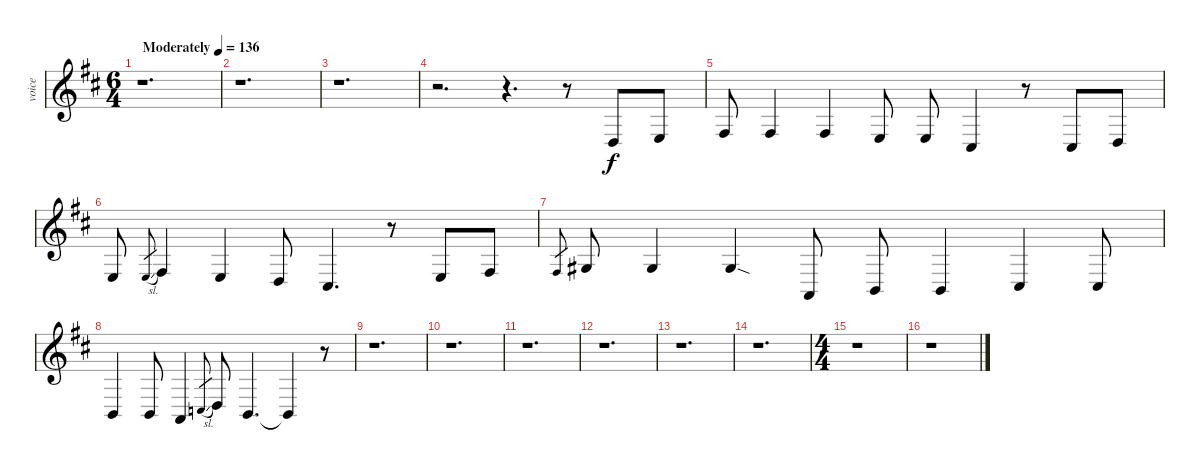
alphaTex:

\track ("voice" "voice") {instrument trumpet}
\staff {score}
\tuning (E4 B3 G3 D3 A2 E2) {hide}
\ts (6 4)
\tempo (136 "Moderately")
\clef g2
\ks d
r.1{d dy f instrument trumpet} |
r.1{d} |
r.1{d} |
r.2{d} r.4{d} r.8{volume 16} 0.4.8 2.4.8 |
4.4.8{volume 16} 4.4.4 4.4.4 2.4.8 2.4.8 4.5.4 r.8 4.5.8 0.4.8 |
2.4.8 2.4{sl}.8{gr} 4.4.4 2.4.4 0.4.8 4.5.4{d} r.8 2.4.8 4.4.8 |
4.4.8{gr} 6.4.8 6.4.4 6.4{sod}.4 0.5.8 2.5.8 2.5.4 4.5.4 4.5.8 |
2.5.4 2.5.8 0.5.4 3.5{sl}.8{gr} 5.5.8 2.5.4{d} 2.5{t}.4 r.8 |
r.1{d} |
r.1{d} |
r.1{d} |
r.1{d} |
r.1{d} |
r.1{d} |
\ts (4 4)
r.1 |
r.1
